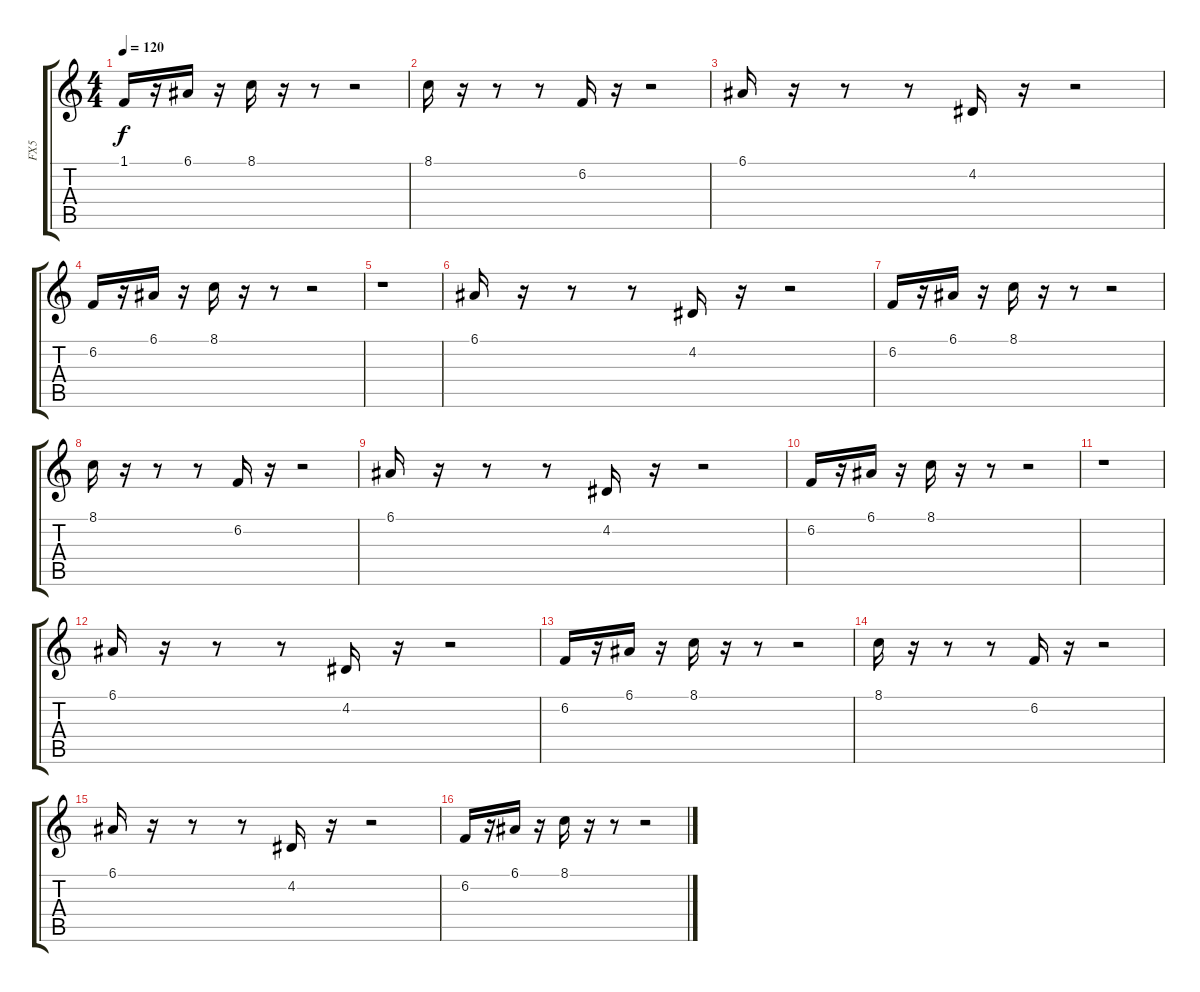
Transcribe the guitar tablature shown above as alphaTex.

\track ("FX5" "FX5") {instrument fx5brightness}
\staff {score tabs}
\tuning (E4 B3 G3 D3 A2 E2) {hide}
\ts (4 4)
\tempo 120
\clef g2
\ks c
1.1.16{dy f instrument fx5brightness} r.16 6.1.16 r.16 8.1.16 r.16 r.8 r.2 |
8.1.16 r.16 r.8 r.8 6.2.16 r.16 r.2 |
6.1.16 r.16 r.8 r.8 4.2.16 r.16 r.2 |
6.2.16 r.16 6.1.16 r.16 8.1.16 r.16 r.8 r.2 |
r.1 |
6.1.16 r.16 r.8 r.8 4.2.16 r.16 r.2 |
6.2.16 r.16 6.1.16 r.16 8.1.16 r.16 r.8 r.2 |
8.1.16 r.16 r.8 r.8 6.2.16 r.16 r.2 |
6.1.16 r.16 r.8 r.8 4.2.16 r.16 r.2 |
6.2.16 r.16 6.1.16 r.16 8.1.16 r.16 r.8 r.2 |
r.1 |
6.1.16 r.16 r.8 r.8 4.2.16 r.16 r.2 |
6.2.16 r.16 6.1.16 r.16 8.1.16 r.16 r.8 r.2 |
8.1.16 r.16 r.8 r.8 6.2.16 r.16 r.2 |
6.1.16 r.16 r.8 r.8 4.2.16 r.16 r.2 |
6.2.16 r.16 6.1.16 r.16 8.1.16 r.16 r.8 r.2
